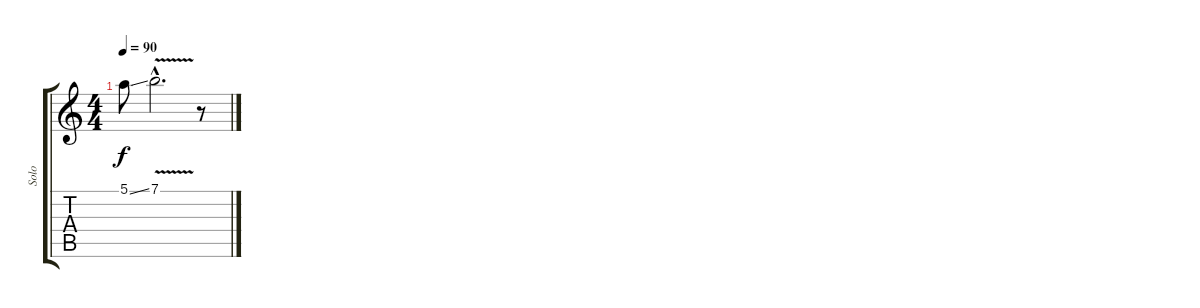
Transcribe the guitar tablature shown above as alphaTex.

\track ("Solo" "Solo") {instrument acousticguitarnylon}
\staff {score tabs}
\tuning (E4 B3 G3 D3 A2 E2) {hide}
\ts (4 4)
\tempo 90
\clef g2
\ks c
5.1{ss}.8{dy f} 7.1{v hac}.2{d} r.8
